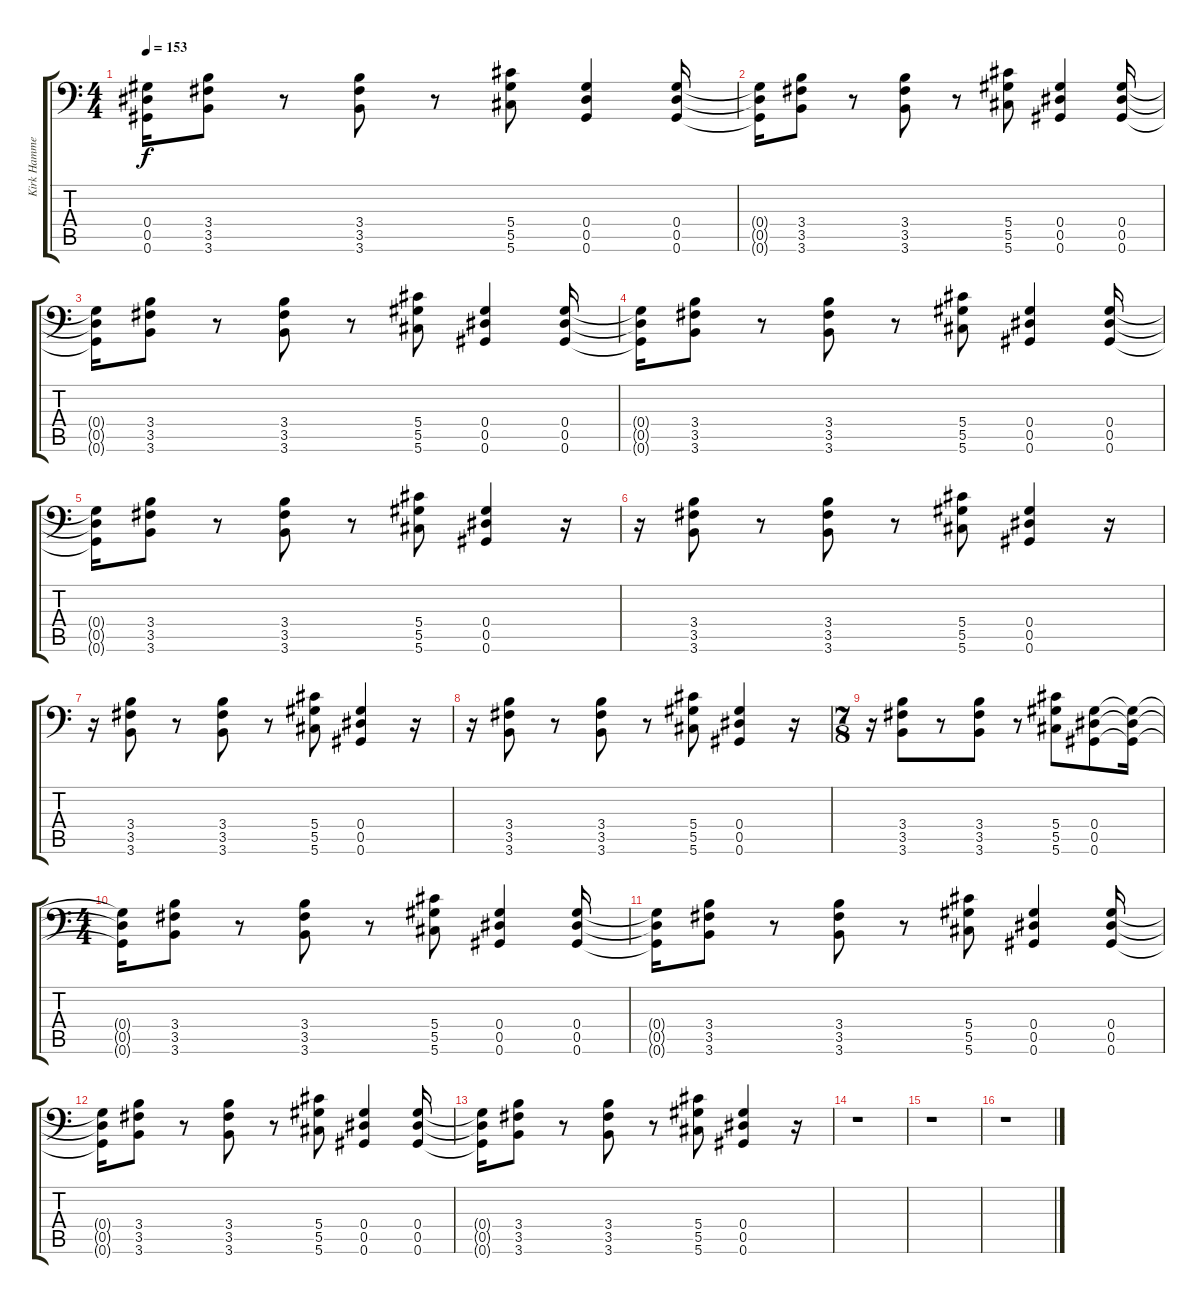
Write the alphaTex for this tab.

\track ("Kirk Hammett (Guitar)" "Kirk Hamme") {instrument overdrivenguitar}
\staff {score tabs}
\tuning (Bb3 F3 Db3 Ab2 Eb2 Ab1) {hide}
\ts (4 4)
\tempo 153
\clef f4
\ks c
(0.4{t} 0.5{t} 0.6{t}).16{dy f} (3.4 3.5 3.6).8 r.8 (3.4 3.5 3.6).8 r.8 (5.4 5.5 5.6).8 (0.4 0.5 0.6).4 (0.4 0.5 0.6).16 |
(0.4{t} 0.5{t} 0.6{t}).16 (3.4 3.5 3.6).8 r.8 (3.4 3.5 3.6).8 r.8 (5.4 5.5 5.6).8 (0.4 0.5 0.6).4 (0.4 0.5 0.6).16 |
(0.4{t} 0.5{t} 0.6{t}).16 (3.4 3.5 3.6).8 r.8 (3.4 3.5 3.6).8 r.8 (5.4 5.5 5.6).8 (0.4 0.5 0.6).4 (0.4 0.5 0.6).16 |
(0.4{t} 0.5{t} 0.6{t}).16 (3.4 3.5 3.6).8 r.8 (3.4 3.5 3.6).8 r.8 (5.4 5.5 5.6).8 (0.4 0.5 0.6).4 (0.4 0.5 0.6).16 |
(0.4{t} 0.5{t} 0.6{t}).16 (3.4 3.5 3.6).8 r.8 (3.4 3.5 3.6).8 r.8 (5.4 5.5 5.6).8 (0.4 0.5 0.6).4 r.16 |
r.16 (3.4 3.5 3.6).8 r.8 (3.4 3.5 3.6).8 r.8 (5.4 5.5 5.6).8 (0.4 0.5 0.6).4 r.16 |
r.16 (3.4 3.5 3.6).8 r.8 (3.4 3.5 3.6).8 r.8 (5.4 5.5 5.6).8 (0.4 0.5 0.6).4 r.16 |
r.16 (3.4 3.5 3.6).8 r.8 (3.4 3.5 3.6).8 r.8 (5.4 5.5 5.6).8 (0.4 0.5 0.6).4 r.16 |
\ts (7 8)
r.16 (3.4 3.5 3.6).8 r.8 (3.4 3.5 3.6).8 r.8 (5.4 5.5 5.6).8 (0.4 0.5 0.6).8 (0.4{t} 0.5{t} 0.6{t}).16 |
\ts (4 4)
(0.4{t} 0.5{t} 0.6{t}).16 (3.4 3.5 3.6).8 r.8 (3.4 3.5 3.6).8 r.8 (5.4 5.5 5.6).8 (0.4 0.5 0.6).4 (0.4 0.5 0.6).16 |
(0.4{t} 0.5{t} 0.6{t}).16 (3.4 3.5 3.6).8 r.8 (3.4 3.5 3.6).8 r.8 (5.4 5.5 5.6).8 (0.4 0.5 0.6).4 (0.4 0.5 0.6).16 |
(0.4{t} 0.5{t} 0.6{t}).16 (3.4 3.5 3.6).8 r.8 (3.4 3.5 3.6).8 r.8 (5.4 5.5 5.6).8 (0.4 0.5 0.6).4 (0.4 0.5 0.6).16 |
(0.4{t} 0.5{t} 0.6{t}).16 (3.4 3.5 3.6).8 r.8 (3.4 3.5 3.6).8 r.8 (5.4 5.5 5.6).8 (0.4 0.5 0.6).4 r.16 |
r.1 |
r.1 |
r.1
